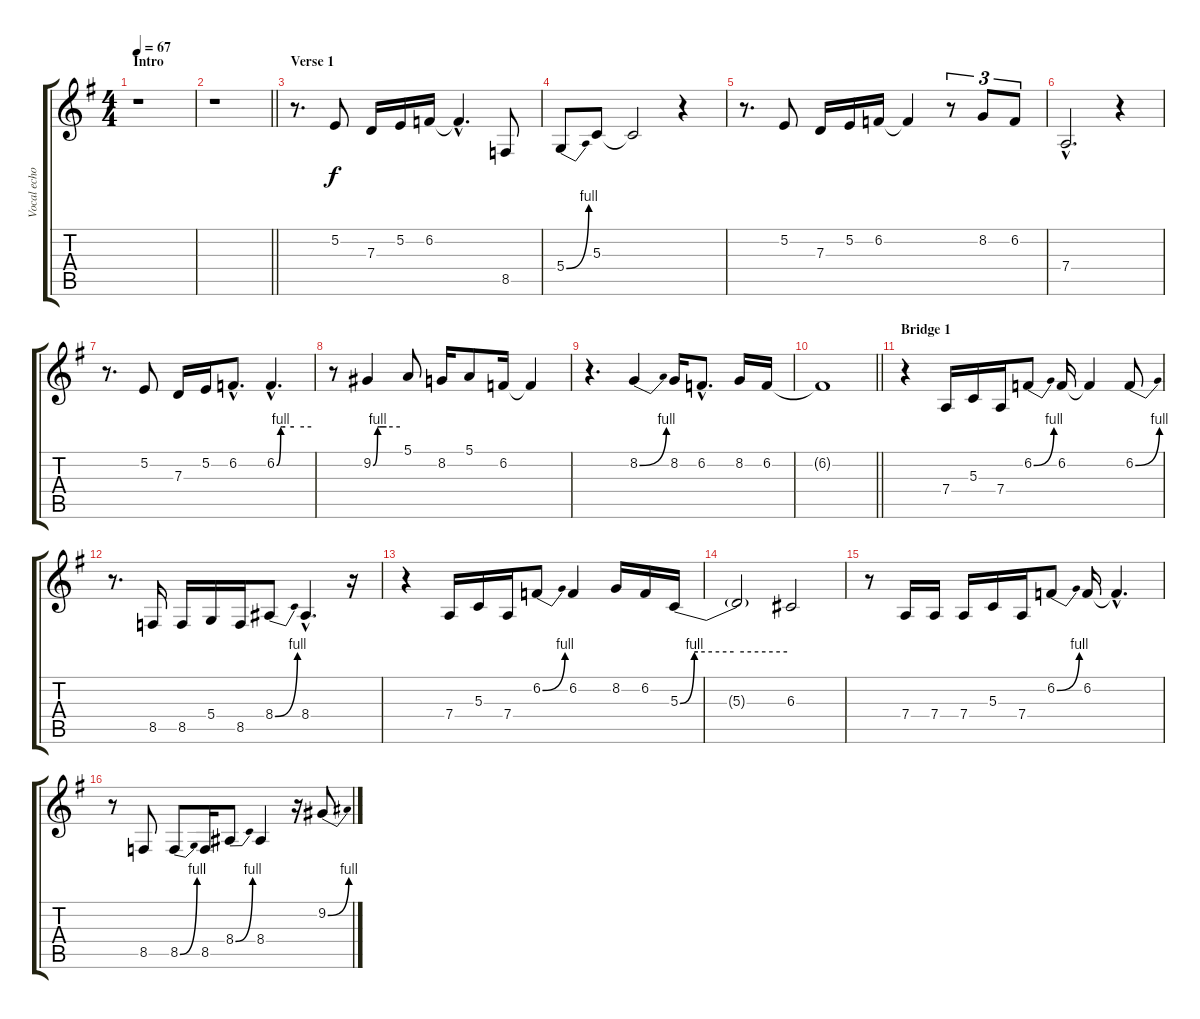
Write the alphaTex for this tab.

\track ("Vocal echo" "Vocal echo") {instrument choiraahs}
\staff {score tabs}
\tuning (E4 B3 G3 D3 A2 E2) {hide}
\ts (4 4)
\section ("" "Intro")
\tempo 67
\clef g2
\ks g
r.1{dy f instrument choiraahs} |
\barLineRight lightlight
r.1 |
\section ("" "Verse 1")
r.8{d} 5.2.8 7.3.16 5.2.16 6.2.16 6.2{hac t}.4{d} 8.5.8 |
5.4{be (bend 0 0 60 4)}.8 5.3.8 5.3{t}.2 r.4 |
r.8{d} 5.2.8 7.3.16 5.2.16 6.2.16 6.2{t}.4 r.8{tu (3 2)} 8.2.8{tu (3 2)} 6.2.8{tu (3 2)} |
7.4{hac}.2{d} r.4 |
r.8{d} 5.2.8 7.3.16 5.2.16 6.2{hac}.8{d} 6.2{be (custom 0 0 7 4 10 4 15 4 30 4 60 4) hac}.4{d} |
r.8 9.2{be (custom 0 0 10 4 15 4 30 4 60 4)}.4 5.1.8 8.2.16 5.1.8 6.2.16 6.2{t}.4 |
r.4{d} 8.2{be (bend 0 0 60 4)}.4 8.2.16 6.2{hac}.8{d} 8.2.16 6.2.16 |
\barLineRight lightlight
6.2{t}.1 |
\section ("" "Bridge 1")
r.4 7.4.16 5.3.16 7.4.16 6.2{be (bend 0 0 60 4)}.8 6.2.16 6.2{t}.4 6.2{be (bend 0 0 60 4)}.8 |
r.8{d} 8.5.16 8.5.16 5.4.16 8.5.16 8.4{be (bend 0 0 60 4)}.8 8.4{hac}.4{d} r.16 |
r.4 7.4.16 5.3.16 7.4.16 6.2{be (bend 0 0 60 4)}.8 6.2.4 8.2.16 6.2.16 5.3{be (custom 0 0 8 4 10 4 30 4 60 4)}.16 |
5.3{t}.2 6.3.2 |
r.8 7.4.16 7.4.16 7.4.16 5.3.16 7.4.16 6.2{be (bend 0 0 60 4)}.8 6.2.16 6.2{hac t}.4{d} |
r.8 8.5.8 8.5{be (bend 0 0 60 4)}.8 8.5.16 8.4{be (bend 0 0 60 4)}.8 8.4.4 r.16 9.2{be (bend 0 0 60 4)}.8
